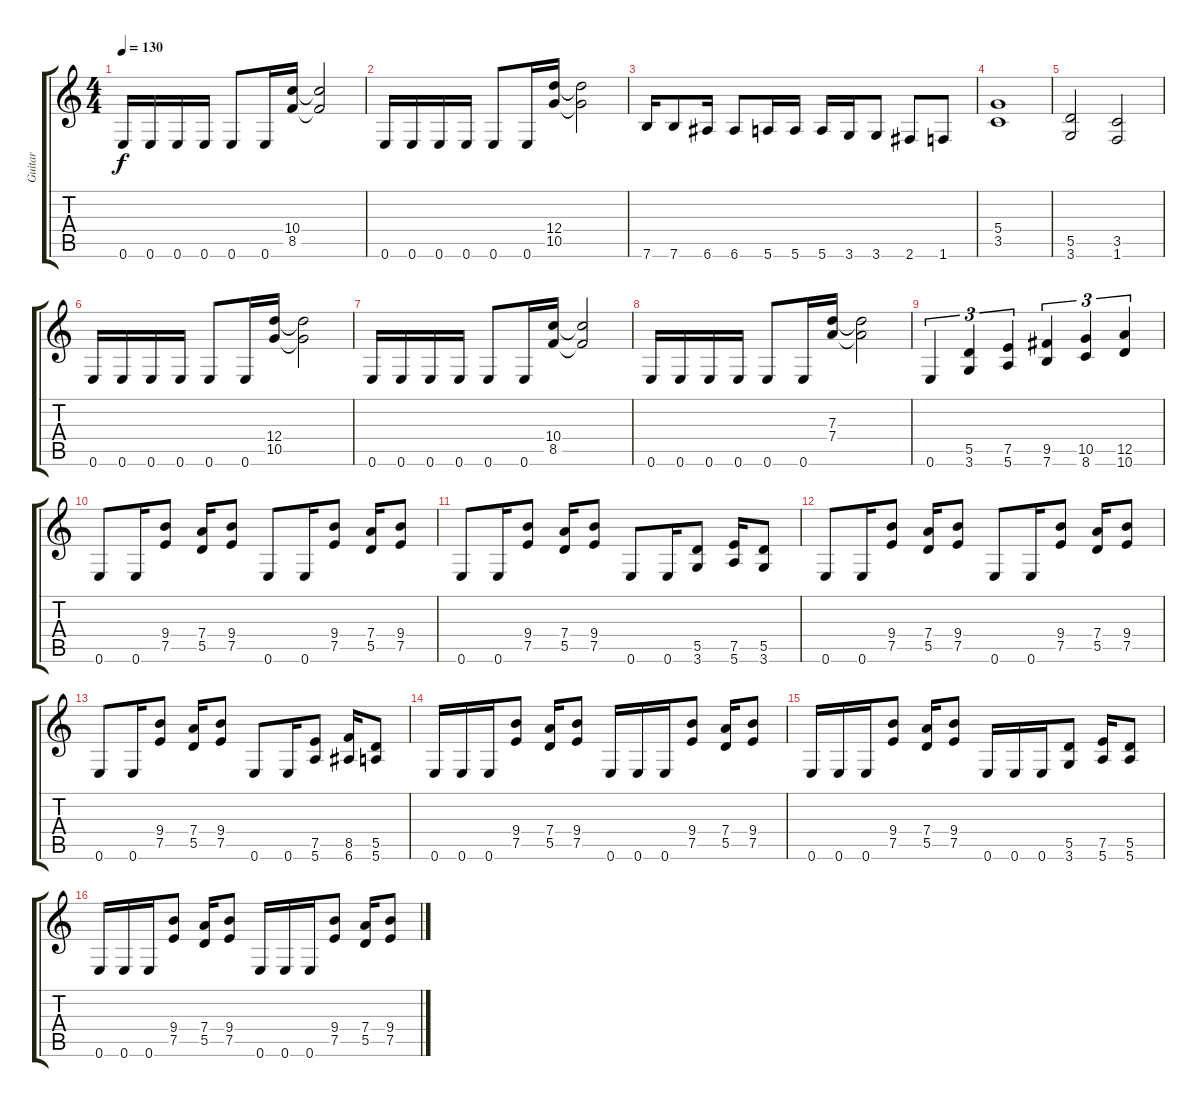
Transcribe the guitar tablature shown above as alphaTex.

\track ("Guitar" "Guitar") {instrument distortionguitar}
\staff {score tabs}
\tuning (E4 B3 G3 D3 A2 E2) {hide}
\ts (4 4)
\tempo 130
\clef g2
\ks c
0.6.16{dy f} 0.6.16 0.6.16 0.6.16 0.6.8 0.6.16 (10.4 8.5).16 (10.4{t} 8.5{t}).2 |
0.6.16 0.6.16 0.6.16 0.6.16 0.6.8 0.6.16 (12.4 10.5).16 (12.4{t} 10.5{t}).2 |
7.6.16 7.6.8 6.6.16 6.6.8 5.6.16 5.6.16 5.6.16 3.6.16 3.6.8 2.6.8 1.6.8 |
(5.4 3.5).1 |
(5.5 3.6).2 (3.5 1.6).2 |
0.6.16 0.6.16 0.6.16 0.6.16 0.6.8 0.6.16 (12.4 10.5).16 (12.4{t} 10.5{t}).2 |
0.6.16 0.6.16 0.6.16 0.6.16 0.6.8 0.6.16 (10.4 8.5).16 (10.4{t} 8.5{t}).2 |
0.6.16 0.6.16 0.6.16 0.6.16 0.6.8 0.6.16 (7.3 7.4).16 (7.3{t} 7.4{t}).2 |
0.6.4{tu (3 2)} (5.5 3.6).4{tu (3 2)} (7.5 5.6).4{tu (3 2)} (9.5 7.6).4{tu (3 2)} (10.5 8.6).4{tu (3 2)} (12.5 10.6).4{tu (3 2)} |
0.6.8 0.6.16 (9.4 7.5).8 (7.4 5.5).16 (9.4 7.5).8 0.6.8 0.6.16 (9.4 7.5).8 (7.4 5.5).16 (9.4 7.5).8 |
0.6.8 0.6.16 (9.4 7.5).8 (7.4 5.5).16 (9.4 7.5).8 0.6.8 0.6.16 (5.5 3.6).8 (7.5 5.6).16 (5.5 3.6).8 |
0.6.8 0.6.16 (9.4 7.5).8 (7.4 5.5).16 (9.4 7.5).8 0.6.8 0.6.16 (9.4 7.5).8 (7.4 5.5).16 (9.4 7.5).8 |
0.6.8 0.6.16 (9.4 7.5).8 (7.4 5.5).16 (9.4 7.5).8 0.6.8 0.6.16 (7.5 5.6).8 (8.5 6.6).16 (5.5 5.6).8 |
0.6.16 0.6.16 0.6.16 (9.4 7.5).8 (7.4 5.5).16 (9.4 7.5).8 0.6.16 0.6.16 0.6.16 (9.4 7.5).8 (7.4 5.5).16 (9.4 7.5).8 |
0.6.16 0.6.16 0.6.16 (9.4 7.5).8 (7.4 5.5).16 (9.4 7.5).8 0.6.16 0.6.16 0.6.16 (5.5 3.6).8 (7.5 5.6).16 (5.5 5.6).8 |
0.6.16 0.6.16 0.6.16 (9.4 7.5).8 (7.4 5.5).16 (9.4 7.5).8 0.6.16 0.6.16 0.6.16 (9.4 7.5).8 (7.4 5.5).16 (9.4 7.5).8
